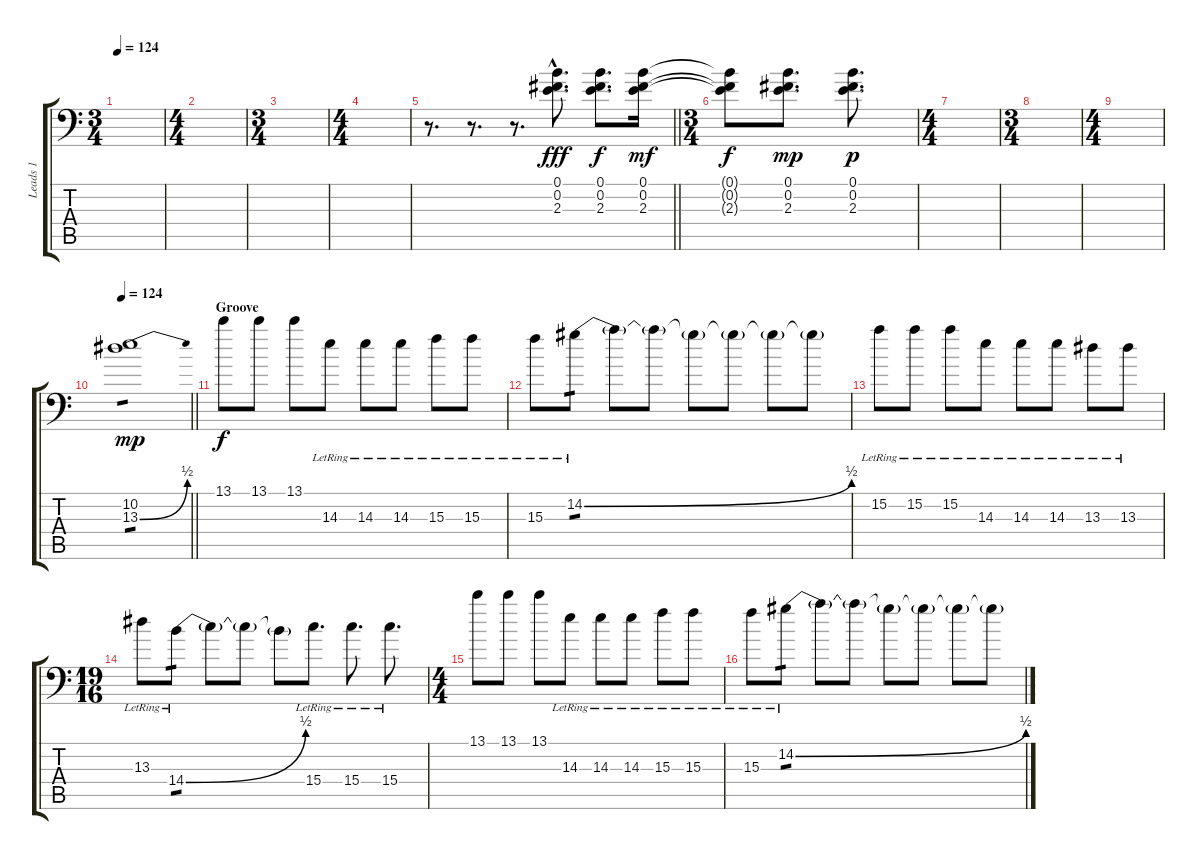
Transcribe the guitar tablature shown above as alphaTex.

\track ("Leads 1" "Leads 1") {instrument electricguitarjazz}
\staff {score tabs}
\tuning (B3 Gb3 D3 A2 E2 A1) {hide}
\ts (3 4)
\tempo 124
\clef f4
\ks c
|
\ts (4 4)
|
\ts (3 4)
|
\ts (4 4)
|
\barLineRight lightlight
r.8{d} r.8{d} r.8{d} (0.1{hac} 0.2{hac} 2.3).8{d dy fff instrument electricguitarclean} (0.1 0.2 2.3).8{d dy f} (0.1 0.2 2.3).16{dy mf} |
\ts (3 4)
(0.1{t} 0.2{t} 2.3{t}).8{dy f} (0.1 0.2 2.3).8{d dy mp} (0.1 0.2 2.3).8{d dy p} |
\ts (4 4)
|
\ts (3 4)
|
\ts (4 4)
|
\tempo 124
\barLineRight lightlight
(10.2 13.3{be (bend 0 0 60 2)}).1{tp 1 dy mp volume 10 instrument electricguitarjazz} |
\section ("" "Groove")
13.1.8{dy f volume 8 instrument overdrivenguitar} 13.1.8 13.1.8 14.3{lr}.8 14.3{lr}.8 14.3{lr}.8 15.3{lr}.8 15.3{lr}.8 |
15.3{lr}.8 14.2{be (bend 0 0 60 2) lr}.8{tp 1} 14.2{t}.8 14.2{t}.8 14.2{t}.8 14.2{t}.8 14.2{t}.8 14.2{t}.8 |
15.2{lr}.8 15.2{lr}.8 15.2{lr}.8 14.3{lr}.8 14.3{lr}.8 14.3{lr}.8 13.3{lr}.8 13.3{lr}.8 |
\ts (19 16)
13.3{lr}.8 14.4{be (bend 0 0 60 2) lr}.8{tp 1} 14.4{t}.8 14.4{t}.8 14.4{t}.8 15.4{lr}.8{d} 15.4{lr}.8{d} 15.4{lr}.8{d} |
\ts (4 4)
13.1.8 13.1.8 13.1.8 14.3{lr}.8 14.3{lr}.8 14.3{lr}.8 15.3{lr}.8 15.3{lr}.8 |
15.3{lr}.8 14.2{be (bend 0 0 60 2) lr}.8{tp 1} 14.2{t}.8 14.2{t}.8 14.2{t}.8 14.2{t}.8 14.2{t}.8 14.2{t}.8
